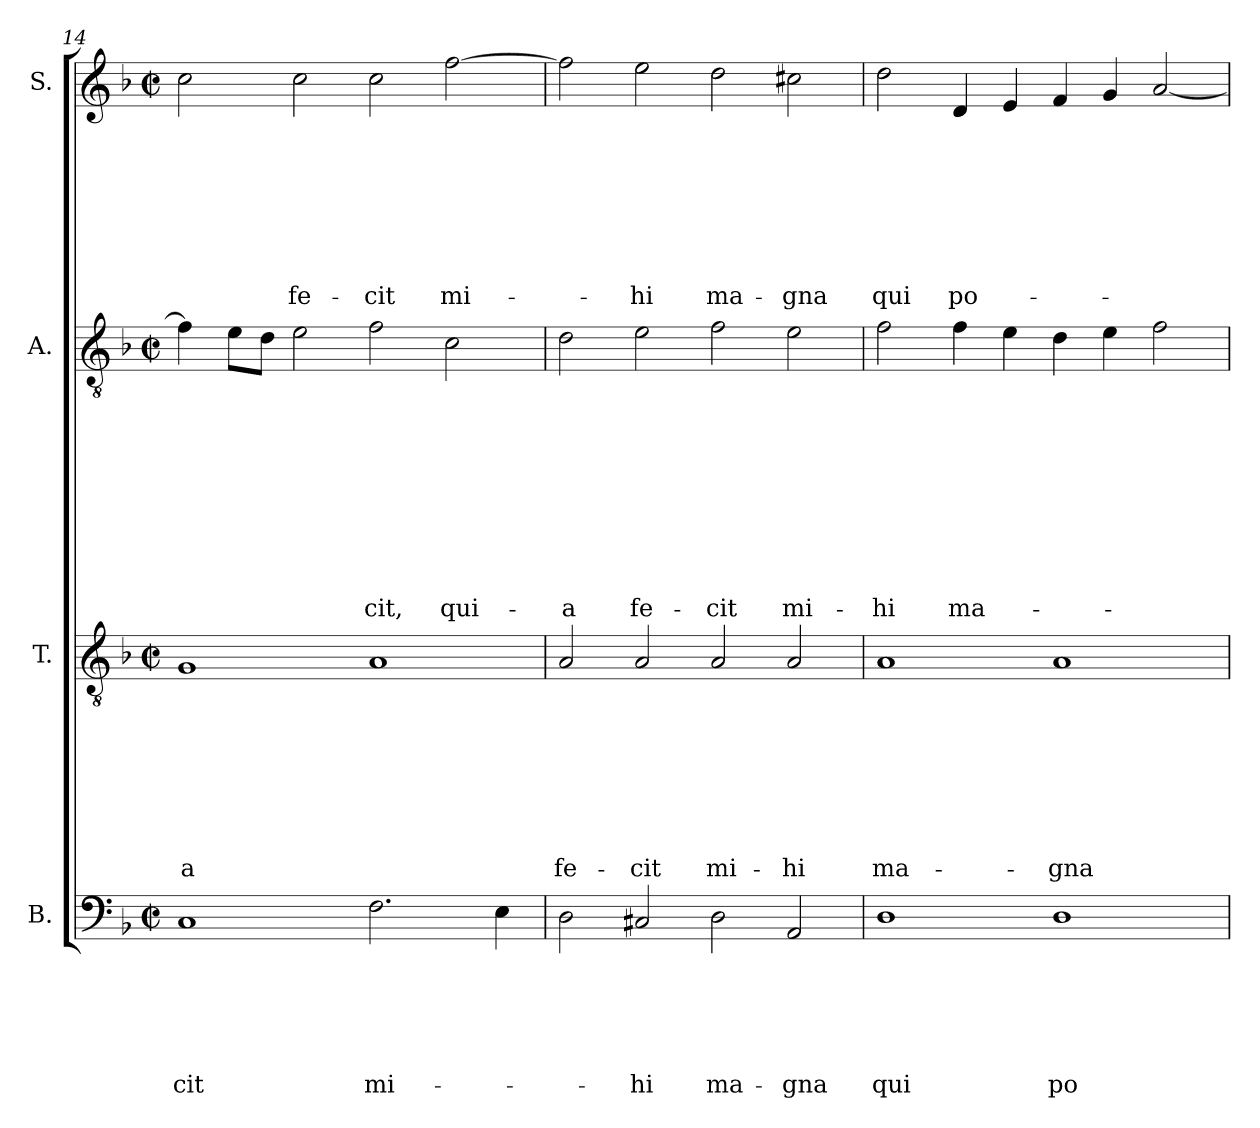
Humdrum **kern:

**kern	**text	**text	**text	**text	**text	**text	**kern	**text	**text	**text	**text	**text	**text	**text	**text	**kern	**text	**text	**text	**text	**text	**text	**text	**text	**text	**text	**kern	**text	**text	**text	**text	**text	**text	**text	**text
*part4	*part4	*part4	*part4	*part4	*part4	*part4	*part3	*part3	*part3	*part3	*part3	*part3	*part3	*part3	*part3	*part2	*part2	*part2	*part2	*part2	*part2	*part2	*part2	*part2	*part2	*part2	*part1	*part1	*part1	*part1	*part1	*part1	*part1	*part1	*part1
*staff4	*staff4	*staff4	*staff4	*staff4	*staff4	*staff4	*staff3	*staff3	*staff3	*staff3	*staff3	*staff3	*staff3	*staff3	*staff3	*staff2	*staff2	*staff2	*staff2	*staff2	*staff2	*staff2	*staff2	*staff2	*staff2	*staff2	*staff1	*staff1	*staff1	*staff1	*staff1	*staff1	*staff1	*staff1	*staff1
*I"B.	*	*	*	*	*	*	*I"T.	*	*	*	*	*	*	*	*	*I"A.	*	*	*	*	*	*	*	*	*	*	*I"S.	*	*	*	*	*	*	*	*
*clefF4	*	*	*	*	*	*	*clefGv2	*	*	*	*	*	*	*	*	*clefGv2	*	*	*	*	*	*	*	*	*	*	*clefG2	*	*	*	*	*	*	*	*
*k[b-]	*	*	*	*	*	*	*k[b-]	*	*	*	*	*	*	*	*	*k[b-]	*	*	*	*	*	*	*	*	*	*	*k[b-]	*	*	*	*	*	*	*	*
*F:	*	*	*	*	*	*	*F:	*	*	*	*	*	*	*	*	*F:	*	*	*	*	*	*	*	*	*	*	*F:	*	*	*	*	*	*	*	*
*M2/2	*	*	*	*	*	*	*M2/2	*	*	*	*	*	*	*	*	*M2/2	*	*	*	*	*	*	*	*	*	*	*M2/2	*	*	*	*	*	*	*	*
*met(c|)	*	*	*	*	*	*	*met(c|)	*	*	*	*	*	*	*	*	*met(c|)	*	*	*	*	*	*	*	*	*	*	*met(c|)	*	*	*	*	*	*	*	*
=14X4	=14X4	=14X4	=14X4	=14X4	=14X4	=14X4	=14X4	=14X4	=14X4	=14X4	=14X4	=14X4	=14X4	=14X4	=14X4	=14X4	=14X4	=14X4	=14X4	=14X4	=14X4	=14X4	=14X4	=14X4	=14X4	=14X4	=14X4	=14X4	=14X4	=14X4	=14X4	=14X4	=14X4	=14X4	=14X4
1C	.	.	.	.	.	-cit	1G	.	.	.	.	.	.	.	-a	4f\]	.	.	.	.	.	.	.	.	.	.	2cc\	.	.	.	.	.	.	.	.
.	.	.	.	.	.	.	.	.	.	.	.	.	.	.	.	8e\L	.	.	.	.	.	.	.	.	.	.	.	.	.	.	.	.	.	.	.
.	.	.	.	.	.	.	.	.	.	.	.	.	.	.	.	8d\J	.	.	.	.	.	.	.	.	.	.	.	.	.	.	.	.	.	.	.
.	.	.	.	.	.	.	.	.	.	.	.	.	.	.	.	2e\	.	.	.	.	.	.	.	.	.	.	2cc\	.	.	.	.	.	.	.	fe-
2.F\	.	.	.	.	.	mi-	1A	.	.	.	.	.	.	.	.	2f\	.	.	.	.	.	.	.	.	.	-cit,	2cc\	.	.	.	.	.	.	.	-cit
.	.	.	.	.	.	.	.	.	.	.	.	.	.	.	.	2c\	.	.	.	.	.	.	.	.	.	qui-	[2ff\	.	.	.	.	.	.	.	mi-
4E\	.	.	.	.	.	.	.	.	.	.	.	.	.	.	.	.	.	.	.	.	.	.	.	.	.	.	.	.	.	.	.	.	.	.	.
=14X5	=14X5	=14X5	=14X5	=14X5	=14X5	=14X5	=14X5	=14X5	=14X5	=14X5	=14X5	=14X5	=14X5	=14X5	=14X5	=14X5	=14X5	=14X5	=14X5	=14X5	=14X5	=14X5	=14X5	=14X5	=14X5	=14X5	=14X5	=14X5	=14X5	=14X5	=14X5	=14X5	=14X5	=14X5	=14X5
2D\	.	.	.	.	.	.	2A/	.	.	.	.	.	.	.	fe-	2d\	.	.	.	.	.	.	.	.	.	-a	2ff\]	.	.	.	.	.	.	.	.
2C#X/	.	.	.	.	.	-hi	2A/	.	.	.	.	.	.	.	-cit	2e\	.	.	.	.	.	.	.	.	.	fe-	2ee\	.	.	.	.	.	.	.	-hi
2D\	.	.	.	.	.	ma-	2A/	.	.	.	.	.	.	.	mi-	2f\	.	.	.	.	.	.	.	.	.	-cit	2dd\	.	.	.	.	.	.	.	ma-
2AA/	.	.	.	.	.	-gna	2A/	.	.	.	.	.	.	.	-hi	2e\	.	.	.	.	.	.	.	.	.	mi-	2cc#X\	.	.	.	.	.	.	.	-gna
=14X6	=14X6	=14X6	=14X6	=14X6	=14X6	=14X6	=14X6	=14X6	=14X6	=14X6	=14X6	=14X6	=14X6	=14X6	=14X6	=14X6	=14X6	=14X6	=14X6	=14X6	=14X6	=14X6	=14X6	=14X6	=14X6	=14X6	=14X6	=14X6	=14X6	=14X6	=14X6	=14X6	=14X6	=14X6	=14X6
1D	.	.	.	.	.	qui	1A	.	.	.	.	.	.	.	ma-	2f\	.	.	.	.	.	.	.	.	.	-hi	2dd\	.	.	.	.	.	.	.	qui
.	.	.	.	.	.	.	.	.	.	.	.	.	.	.	.	4f\	.	.	.	.	.	.	.	.	.	ma-	4d/	.	.	.	.	.	.	.	po-
.	.	.	.	.	.	.	.	.	.	.	.	.	.	.	.	4e\	.	.	.	.	.	.	.	.	.	.	4e/	.	.	.	.	.	.	.	.
1D	.	.	.	.	.	po-	1A	.	.	.	.	.	.	.	-gna	4d\	.	.	.	.	.	.	.	.	.	.	4f/	.	.	.	.	.	.	.	.
.	.	.	.	.	.	.	.	.	.	.	.	.	.	.	.	4e\	.	.	.	.	.	.	.	.	.	.	4g/	.	.	.	.	.	.	.	.
.	.	.	.	.	.	.	.	.	.	.	.	.	.	.	.	2f\	.	.	.	.	.	.	.	.	.	.	[2a/	.	.	.	.	.	.	.	.
=	=	=	=	=	=	=	=	=	=	=	=	=	=	=	=	=	=	=	=	=	=	=	=	=	=	=	=	=	=	=	=	=	=	=	=
*-	*-	*-	*-	*-	*-	*-	*-	*-	*-	*-	*-	*-	*-	*-	*-	*-	*-	*-	*-	*-	*-	*-	*-	*-	*-	*-	*-	*-	*-	*-	*-	*-	*-	*-	*-
